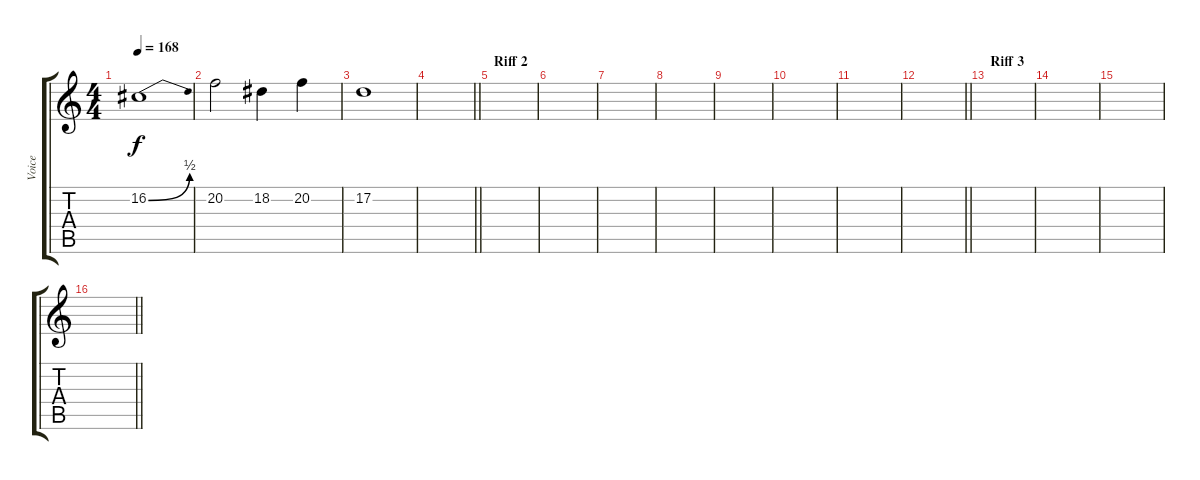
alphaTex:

\track ("Voice" "Voice") {instrument cello}
\staff {score tabs}
\tuning (D4 A3 F3 C3 G2 D2) {hide}
\ts (4 4)
\tempo 168
\clef g2
\ks c
16.2{be (bend 0 0 60 2)}.1{dy f} |
20.2.2 18.2.4 20.2.4 |
17.2.1 |
\barLineRight lightlight
|
\section ("" "Riff 2")
|
|
|
|
|
|
|
\barLineRight lightlight
|
\section ("" "Riff 3")
|
|
|
\barLineRight lightlight
